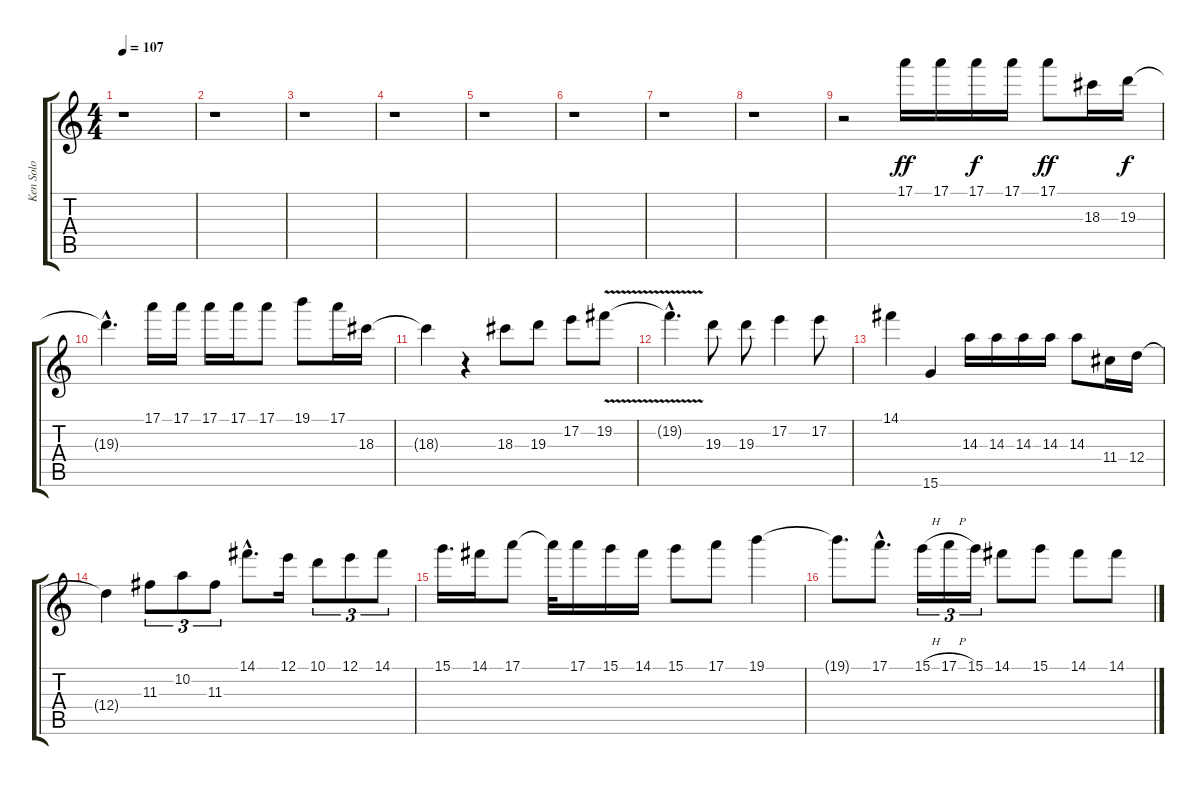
\track ("Ken Solo" "Ken Solo") {instrument distortionguitar}
\staff {score tabs}
\tuning (E4 B3 G3 D3 A2 E2) {hide}
\ts (4 4)
\tempo 107
\clef g2
\ks c
r.1{dy f} |
r.1 |
r.1 |
r.1 |
r.1 |
r.1 |
r.1 |
r.1 |
r.2 17.1.16{dy ff} 17.1.16 17.1.16{dy f} 17.1.16 17.1.8{dy ff} 18.3.16 19.3.16{dy f} |
19.3{hac t}.4{d} 17.1.16 17.1.16 17.1.16 17.1.16 17.1.8 19.1.8 17.1.16 18.3.16 |
18.3{t}.4 r.4 18.3.8 19.3.8 17.2.8 19.2{v}.8 |
19.2{hac t}.4{d} 19.3.8 19.3.8 17.2.4 17.2.8 |
14.1.4 15.6.4 14.3.16 14.3.16 14.3.16 14.3.16 14.3.8 11.4.16 12.4.16 |
12.4{t}.4 11.3.8{tu (3 2)} 10.2.8{tu (3 2)} 11.3.8{tu (3 2)} 14.1{hac}.8{d} 12.1.16 10.1.8{tu (3 2)} 12.1.8{tu (3 2)} 14.1.8{tu (3 2)} |
15.1.16{d} 14.1.16 17.1.8 17.1{t}.32 17.1.16 15.1.16 14.1.16 15.1.8 17.1.8 19.1.4 |
19.1{t}.8{d} 17.1{hac}.8{d} 15.1{h}.16{tu (3 2)} 17.1{h}.16{tu (3 2)} 15.1.16{tu (3 2)} 14.1.8 15.1.8 14.1.8 14.1.8
